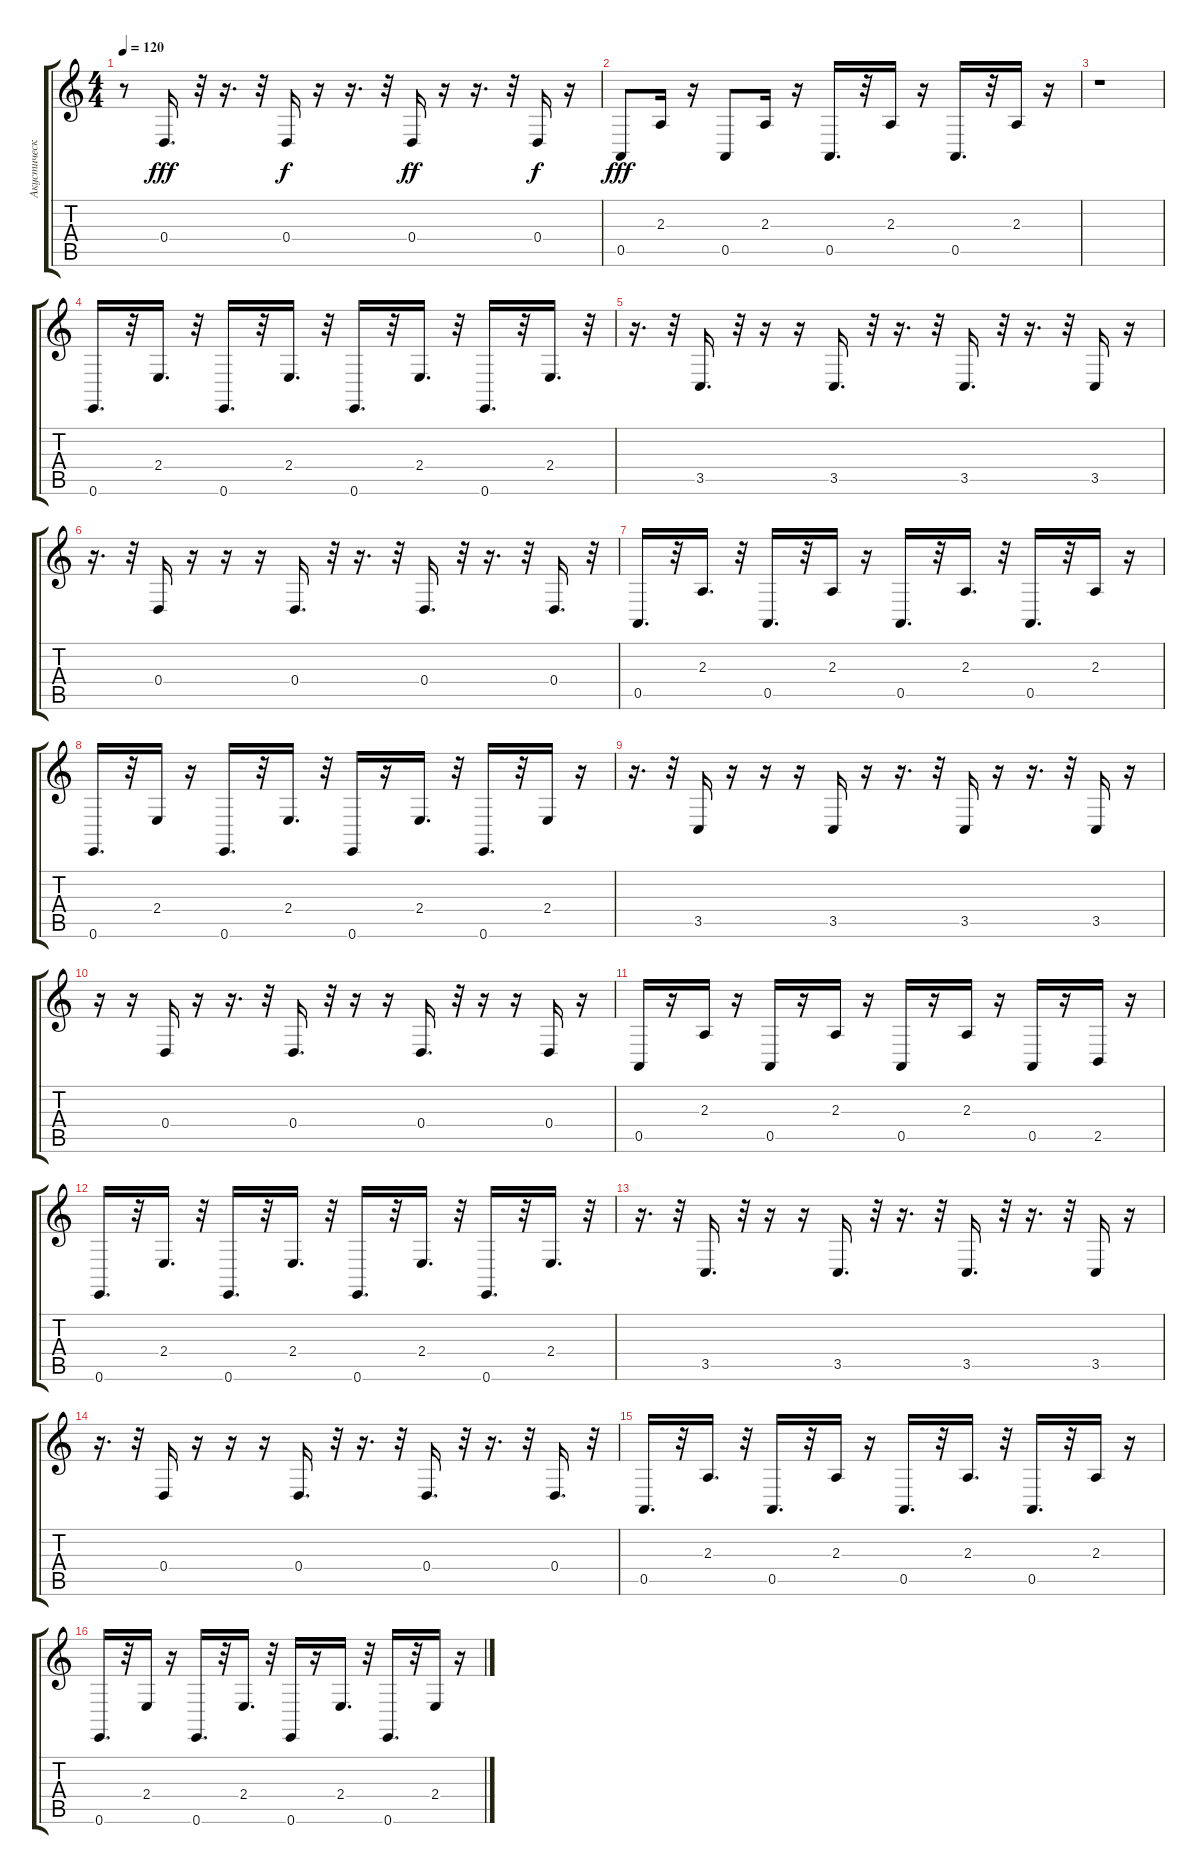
\track ("Акустический Гранд Роял" "Акустическ") {instrument acousticgrandpiano}
\staff {score tabs}
\tuning (E4 B3 G3 D3 A2 E2) {hide}
\ts (4 4)
\tempo 120
\clef g2
\ks c
r.8{dy fff} 0.4.16{d} r.32 r.16{d} r.32 0.4.16{dy f} r.16 r.16{d} r.32 0.4.16{dy ff} r.16 r.16{d} r.32 0.4.16{dy f} r.16 |
0.5.8{dy fff} 2.3.16 r.16 0.5.8 2.3.16 r.16 0.5.16{d} r.32 2.3.16 r.16 0.5.16{d} r.32 2.3.16 r.16 |
r.1 |
0.6.16{d} r.32 2.4.16{d} r.32 0.6.16{d} r.32 2.4.16{d} r.32 0.6.16{d} r.32 2.4.16{d} r.32 0.6.16{d} r.32 2.4.16{d} r.32 |
r.16{d} r.32 3.5.16{d} r.32 r.16 r.16 3.5.16{d} r.32 r.16{d} r.32 3.5.16{d} r.32 r.16{d} r.32 3.5.16 r.16 |
r.16{d} r.32 0.4.16 r.16 r.16 r.16 0.4.16{d} r.32 r.16{d} r.32 0.4.16{d} r.32 r.16{d} r.32 0.4.16{d} r.32 |
0.5.16{d} r.32 2.3.16{d} r.32 0.5.16{d} r.32 2.3.16 r.16 0.5.16{d} r.32 2.3.16{d} r.32 0.5.16{d} r.32 2.3.16 r.16 |
0.6.16{d} r.32 2.4.16 r.16 0.6.16{d} r.32 2.4.16{d} r.32 0.6.16 r.16 2.4.16{d} r.32 0.6.16{d} r.32 2.4.16 r.16 |
r.16{d} r.32 3.5.16 r.16 r.16 r.16 3.5.16 r.16 r.16{d} r.32 3.5.16 r.16 r.16{d} r.32 3.5.16 r.16 |
r.16 r.16 0.4.16 r.16 r.16{d} r.32 0.4.16{d} r.32 r.16 r.16 0.4.16{d} r.32 r.16 r.16 0.4.16 r.16 |
0.5.16 r.16 2.3.16 r.16 0.5.16 r.16 2.3.16 r.16 0.5.16 r.16 2.3.16 r.16 0.5.16 r.16 2.5.16 r.16 |
0.6.16{d} r.32 2.4.16{d} r.32 0.6.16{d} r.32 2.4.16{d} r.32 0.6.16{d} r.32 2.4.16{d} r.32 0.6.16{d} r.32 2.4.16{d} r.32 |
r.16{d} r.32 3.5.16{d} r.32 r.16 r.16 3.5.16{d} r.32 r.16{d} r.32 3.5.16{d} r.32 r.16{d} r.32 3.5.16 r.16 |
r.16{d} r.32 0.4.16 r.16 r.16 r.16 0.4.16{d} r.32 r.16{d} r.32 0.4.16{d} r.32 r.16{d} r.32 0.4.16{d} r.32 |
0.5.16{d} r.32 2.3.16{d} r.32 0.5.16{d} r.32 2.3.16 r.16 0.5.16{d} r.32 2.3.16{d} r.32 0.5.16{d} r.32 2.3.16 r.16 |
0.6.16{d} r.32 2.4.16 r.16 0.6.16{d} r.32 2.4.16{d} r.32 0.6.16 r.16 2.4.16{d} r.32 0.6.16{d} r.32 2.4.16 r.16
